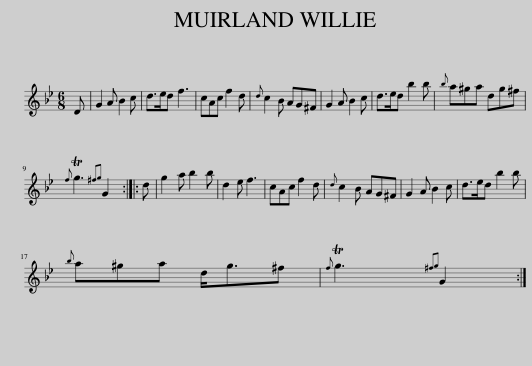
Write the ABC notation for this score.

X:1
L:1/8
M:6/8
I:linebreak $
K:Gmin
V:1 treble
V:1
 D | G2 A B2 c | d>ed f3 | cAc f2 d |{d} c2 B AG^F | %5
 G2 A B2 c | d>ed b2 b |{b} a^ga dg^f |${f} Tg3{^fg} G2 :: d | %10
 g2 a b2 b | d2 e f3 | cAc f2 d |{d} c2 B AG^F | G2 A B2 c | %15
 d>ed b2 b |${b} a^ga d<g^f |{f} Tg3{^fg} G2 :| %18
